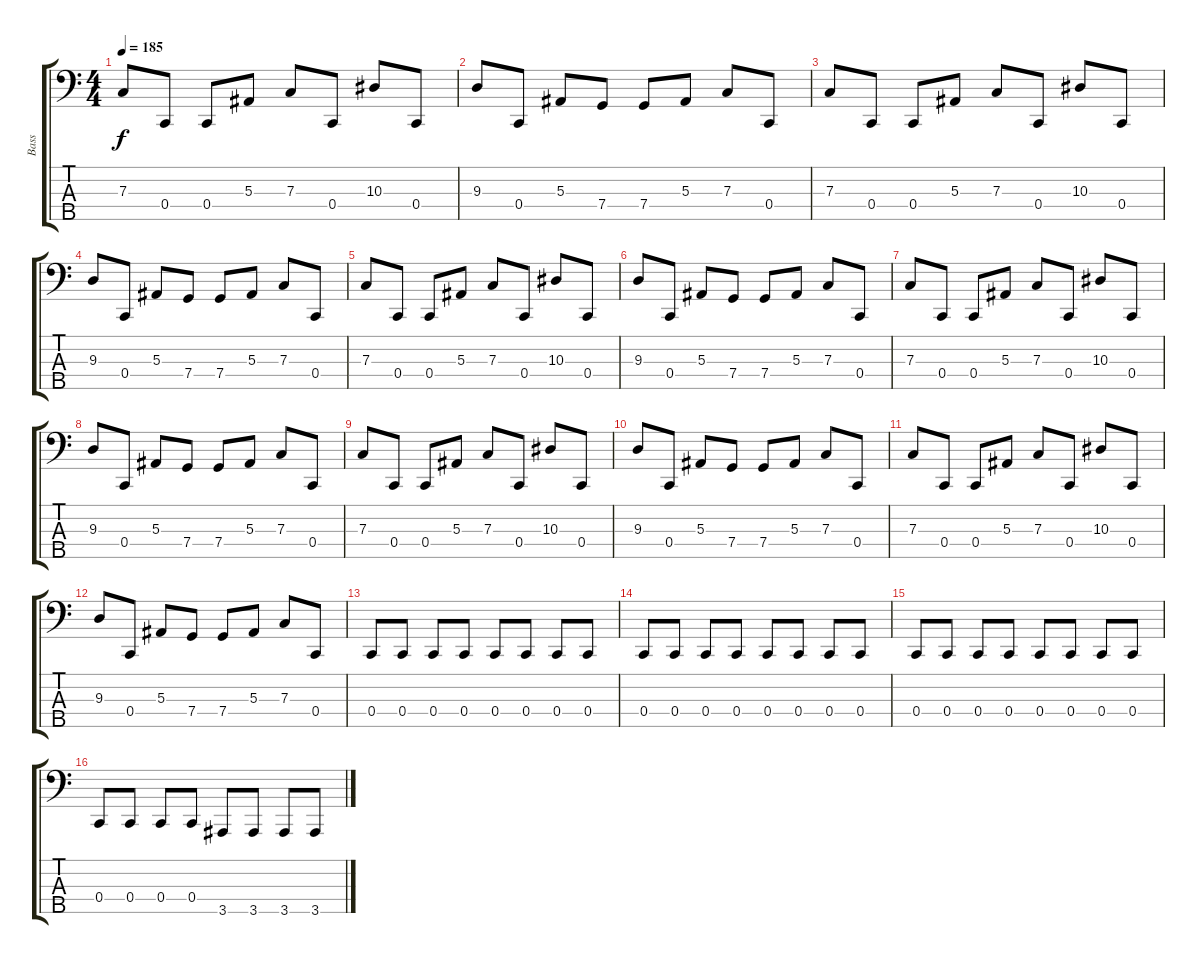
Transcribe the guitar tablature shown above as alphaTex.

\track ("Bass" "Bass") {instrument electricbassfinger}
\staff {score tabs}
\tuning (Eb2 Bb1 F1 C1 G0) {hide}
\ts (4 4)
\tempo 185
\clef f4
\ks c
7.3.8{dy f} 0.4.8 0.4.8 5.3.8 7.3.8 0.4.8 10.3.8 0.4.8 |
9.3.8 0.4.8 5.3.8 7.4.8 7.4.8 5.3.8 7.3.8 0.4.8 |
7.3.8 0.4.8 0.4.8 5.3.8 7.3.8 0.4.8 10.3.8 0.4.8 |
9.3.8 0.4.8 5.3.8 7.4.8 7.4.8 5.3.8 7.3.8 0.4.8 |
7.3.8 0.4.8 0.4.8 5.3.8 7.3.8 0.4.8 10.3.8 0.4.8 |
9.3.8 0.4.8 5.3.8 7.4.8 7.4.8 5.3.8 7.3.8 0.4.8 |
7.3.8 0.4.8 0.4.8 5.3.8 7.3.8 0.4.8 10.3.8 0.4.8 |
9.3.8 0.4.8 5.3.8 7.4.8 7.4.8 5.3.8 7.3.8 0.4.8 |
7.3.8 0.4.8 0.4.8 5.3.8 7.3.8 0.4.8 10.3.8 0.4.8 |
9.3.8 0.4.8 5.3.8 7.4.8 7.4.8 5.3.8 7.3.8 0.4.8 |
7.3.8 0.4.8 0.4.8 5.3.8 7.3.8 0.4.8 10.3.8 0.4.8 |
9.3.8 0.4.8 5.3.8 7.4.8 7.4.8 5.3.8 7.3.8 0.4.8 |
0.4.8 0.4.8 0.4.8 0.4.8 0.4.8 0.4.8 0.4.8 0.4.8 |
0.4.8 0.4.8 0.4.8 0.4.8 0.4.8 0.4.8 0.4.8 0.4.8 |
0.4.8 0.4.8 0.4.8 0.4.8 0.4.8 0.4.8 0.4.8 0.4.8 |
0.4.8 0.4.8 0.4.8 0.4.8 3.5.8 3.5.8 3.5.8 3.5.8
